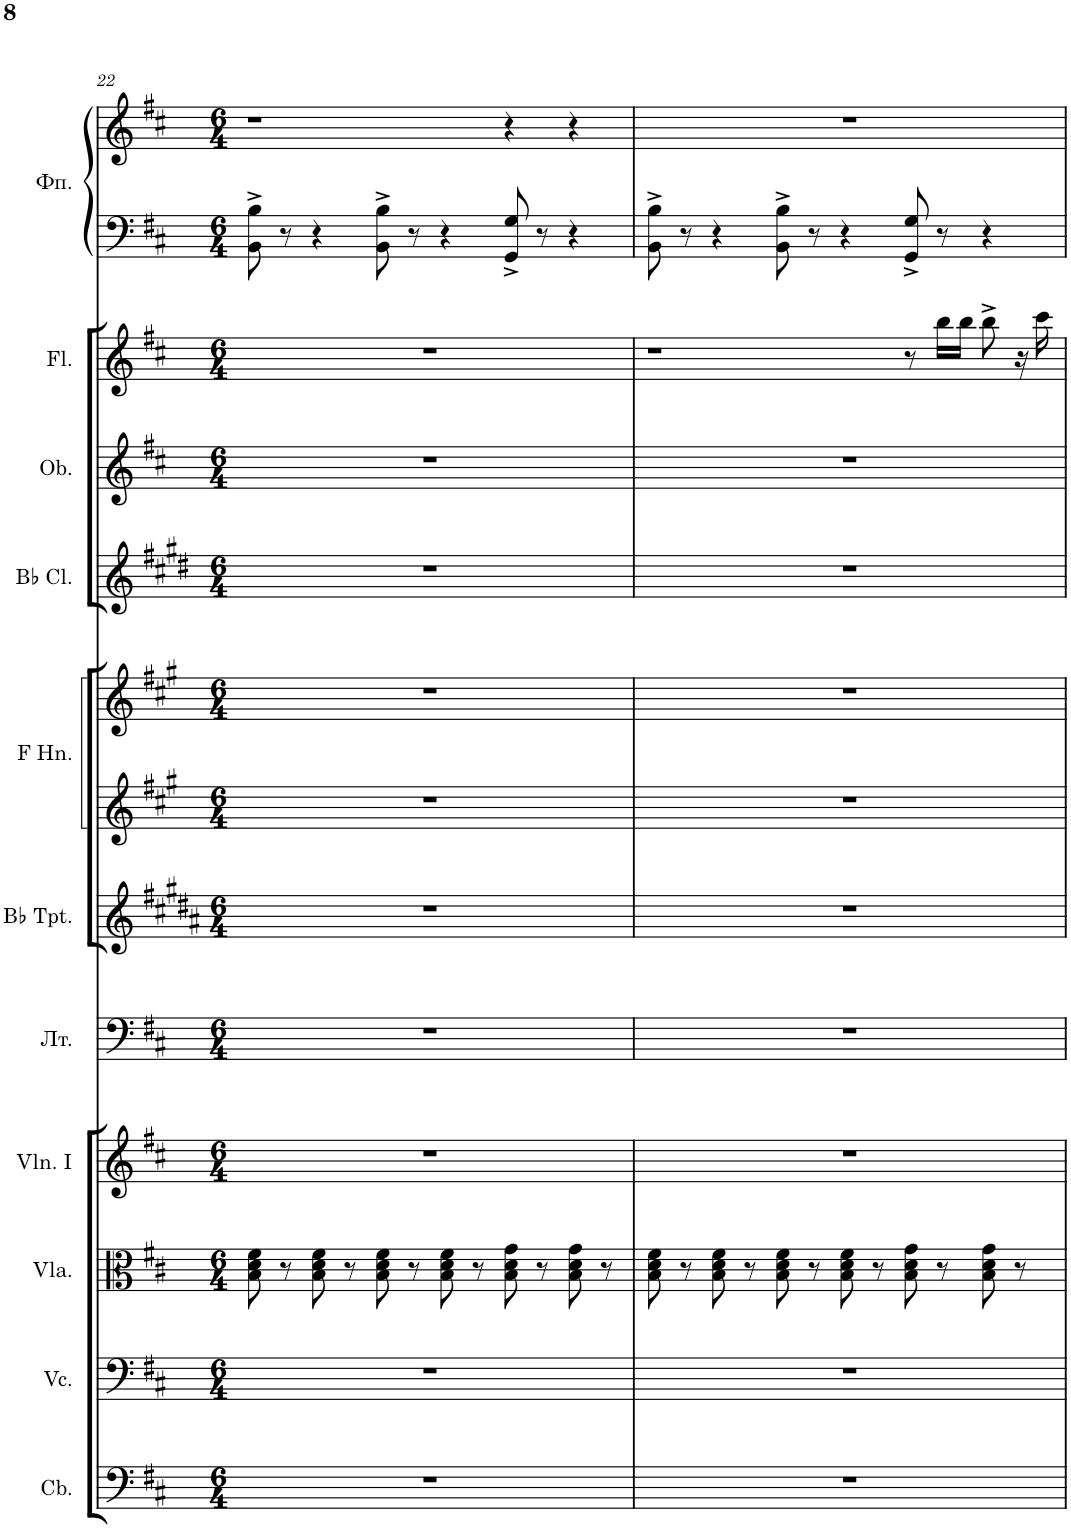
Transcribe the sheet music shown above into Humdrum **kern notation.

**kern	**kern	**kern	**kern	**kern	**kern	**kern	**kern	**kern	**kern	**kern	**kern	**kern
*part11	*part10	*part9	*part8	*part7	*part6	*part5	*part5	*part4	*part3	*part2	*part1	*part1
*staff13	*staff12	*staff11	*staff10	*staff9	*staff8	*staff7	*staff6	*staff5	*staff4	*staff3	*staff2	*staff1
*I"Contrabasses	*I"Violoncellos	*I"Violas	*I"Violins I	*I"Литавры	*I"Trumpets in Bb	*I"Horns in F	*	*I"Clarinets in Bb	*I"Oboes	*I"Flutes	*I"Фортепиано	*
*I'Cb.	*I'Vc.	*I'Vla.	*I'Vln. I	*	*	*	*	*	*I'Ob.	*I'Fl.	*	*
!!LO:PB:g=z
*clefF4	*clefF4	*clefC3	*clefG2	*clefF4	*clefG2	*clefG2	*clefG2	*clefG2	*clefG2	*clefG2	*clefF4	*clefG2
*Trd7c12	*	*	*	*	*Trd1c2	*Trd4c7	*Trd4c7	*Trd1c2	*	*	*	*
*k[f#c#]	*k[f#c#]	*k[f#c#]	*k[f#c#]	*k[f#c#]	*k[f#c#g#d#a#]	*k[f#c#g#]	*k[f#c#g#]	*k[f#c#g#d#]	*k[f#c#]	*k[f#c#]	*k[f#c#]	*k[f#c#]
*M6/4	*M6/4	*M6/4	*M6/4	*M6/4	*M6/4	*M6/4	*M6/4	*M6/4	*M6/4	*M6/4	*M6/4	*M6/4
=22	=22	=22	=22	=22	=22	=22	=22	=22	=22	=22	=22	=22
1.r	1.r	8B\ 8d\ 8f#\	1.r	1.r	1.r	1.r	1.r	1.r	1.r	1.r	8BB\^ 8B\^	1r
.	.	8r	.	.	.	.	.	.	.	.	8r	.
.	.	8B\ 8d\ 8f#\	.	.	.	.	.	.	.	.	4r	.
.	.	8r	.	.	.	.	.	.	.	.	.	.
.	.	8B\ 8d\ 8f#\	.	.	.	.	.	.	.	.	8BB\^ 8B\^	.
.	.	8r	.	.	.	.	.	.	.	.	8r	.
.	.	8B\ 8d\ 8f#\	.	.	.	.	.	.	.	.	4r	.
.	.	8r	.	.	.	.	.	.	.	.	.	.
.	.	8B\ 8d\ 8g\	.	.	.	.	.	.	.	.	8GG/^ 8G/^	4r
.	.	8r	.	.	.	.	.	.	.	.	8r	.
.	.	8B\ 8d\ 8g\	.	.	.	.	.	.	.	.	4r	4r
.	.	8r	.	.	.	.	.	.	.	.	.	.
=23	=23	=23	=23	=23	=23	=23	=23	=23	=23	=23	=23	=23
1.r	1.r	8B\ 8d\ 8f#\	1.r	1.r	1.r	1.r	1.r	1.r	1.r	1r	8BB\^ 8B\^	1.r
.	.	8r	.	.	.	.	.	.	.	.	8r	.
.	.	8B\ 8d\ 8f#\	.	.	.	.	.	.	.	.	4r	.
.	.	8r	.	.	.	.	.	.	.	.	.	.
.	.	8B\ 8d\ 8f#\	.	.	.	.	.	.	.	.	8BB\^ 8B\^	.
.	.	8r	.	.	.	.	.	.	.	.	8r	.
.	.	8B\ 8d\ 8f#\	.	.	.	.	.	.	.	.	4r	.
.	.	8r	.	.	.	.	.	.	.	.	.	.
.	.	8B\ 8d\ 8g\	.	.	.	.	.	.	.	8r	8GG/^ 8G/^	.
.	.	8r	.	.	.	.	.	.	.	16bb\LL	8r	.
.	.	.	.	.	.	.	.	.	.	16bb\JJ	.	.
.	.	8B\ 8d\ 8g\	.	.	.	.	.	.	.	8bb^\	4r	.
.	.	8r	.	.	.	.	.	.	.	16r	.	.
.	.	.	.	.	.	.	.	.	.	16ccc#\	.	.
=	=	=	=	=	=	=	=	=	=	=	=	=
*-	*-	*-	*-	*-	*-	*-	*-	*-	*-	*-	*-	*-
